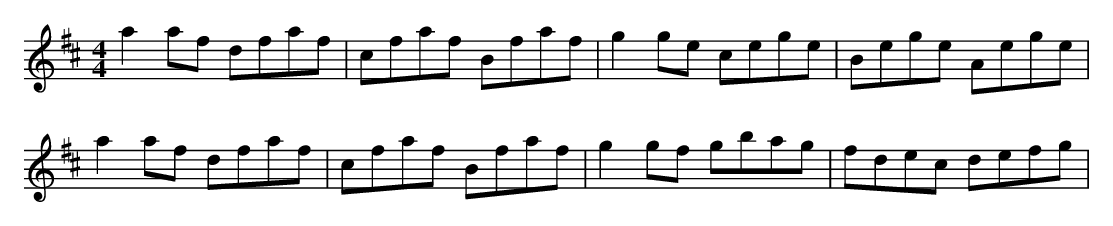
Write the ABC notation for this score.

X:1
M:4/4
K:D
a2 af dfaf|cfaf Bfaf|g2 ge cege|Bege Aege|
a2 af dfaf|cfaf Bfaf|g2 gf gbag|fdec defg|
